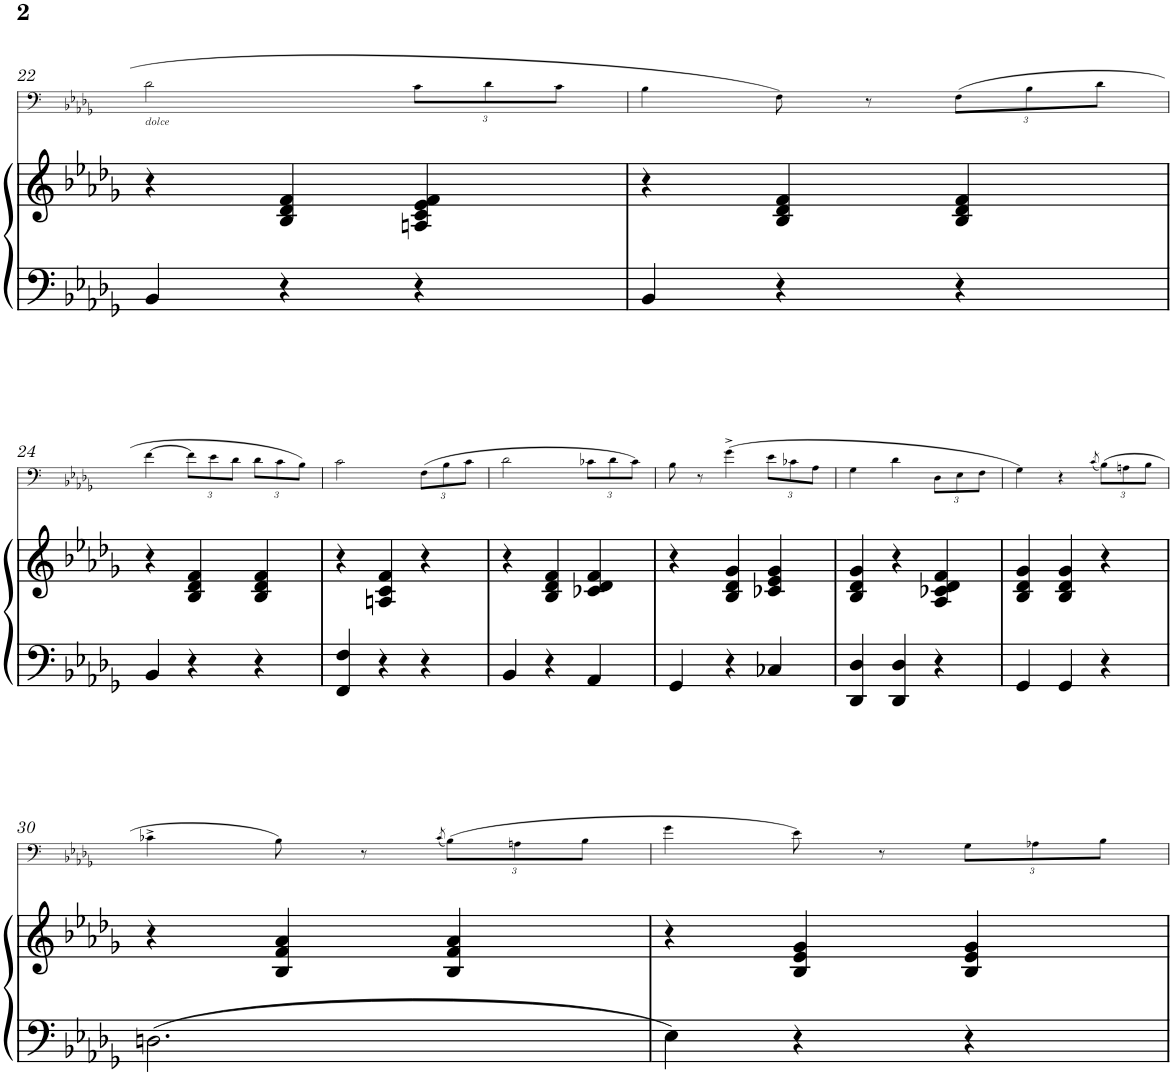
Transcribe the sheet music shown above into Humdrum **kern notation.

**kern	**kern	**kern
*part2	*part2	*part1
*staff3	*staff2	*staff1
*I"Piano	*	*I"Trombone
*I'Pno	*	*I'Trb
!!LO:PB:g=z
*clefF4	*clefG2	*clefF4
*k[b-e-a-d-g-]	*k[b-e-a-d-g-]	*k[b-e-a-d-g-]
*M3/4	*M3/4	*M3/4
=22	=22	=22
!	!	!LO:TX:b:i:t=dolce
4BB-/	4r	2d-\
4r	4B-/ 4d-/ 4f/	.
*	*	*Xbrackettup
4r	4An/ 4c/ 4e-/ 4f/	12c\L
.	.	12d-\
.	.	12c\J
=23	=23	=23
4BB-/	4r	4B-\
4r	4B-/ 4d-/ 4f/	8F\
.	.	8r
4r	4B-/ 4d-/ 4f/	(12F\L
.	.	12B-\
.	.	12d-\J
!!LO:LB:g=z
=24	=24	=24
4BB-/	4r	[>4f\
4r	4B-/ 4d-/ 4f/	12f\L]
.	.	12e-\
.	.	12d-\J
4r	4B-/ 4d-/ 4f/	12d-\L
.	.	12c\
.	.	12B-\J)
=25	=25	=25
4FF/ 4F/	4r	2c\
4r	4An/ 4c/ 4f/	.
4r	4r	(12F\L
.	.	12B-\
.	.	12c\J
=26	=26	=26
4BB-/	4r	2d-\
4r	4B-/ 4d-/ 4f/	.
4AA-/	4c-X/ 4d-/ 4f/	12c-X\L
.	.	12d-\
.	.	12c-\J)
=27	=27	=27
4GG-/	4r	8B-\
.	.	8r
4r	4B-/ 4d-/ 4g-/	(4g-^\
4C-X/	4c-X/ 4e-/ 4g-/	12e-\L
.	.	12c-X\
.	.	12A-\J
=28	=28	=28
4DD-/ 4D-/	4B-/ 4d-/ 4g-/	4G-\
4DD-/ 4D-/	4r	4d-\
4r	4A-/ 4c-X/ 4d-/ 4f/	12D-\L
.	.	12E-\
.	.	12F\J
=29	=29	=29
4GG-/	4B-/ 4d-/ 4g-/	4G-\)
4GG-/	4B-/ 4d-/ 4g-/	4r
.	.	(8qc/
4r	4r	(>12B-\L)
.	.	12An\
.	.	12B-\J
!!LO:LB:g=z
=30	=30	=30
2.Dn\	4r	4c-X^\
.	4B-/ 4f/ 4a-/	8B-\)
.	.	8r
.	.	(8qc-/
.	4B-/ 4f/ 4a-/	(>12B-\L)
.	.	12An\
.	.	12B-\J
=31	=31	=31
4E-\	4r	4g-\
4r	4B-/ 4e-/ 4g-/	8e-\)
.	.	8r
4r	4B-/ 4e-/ 4g-/	12G-\L
.	.	12A-X\
.	.	12B-\J
=	=	=
*-	*-	*-
